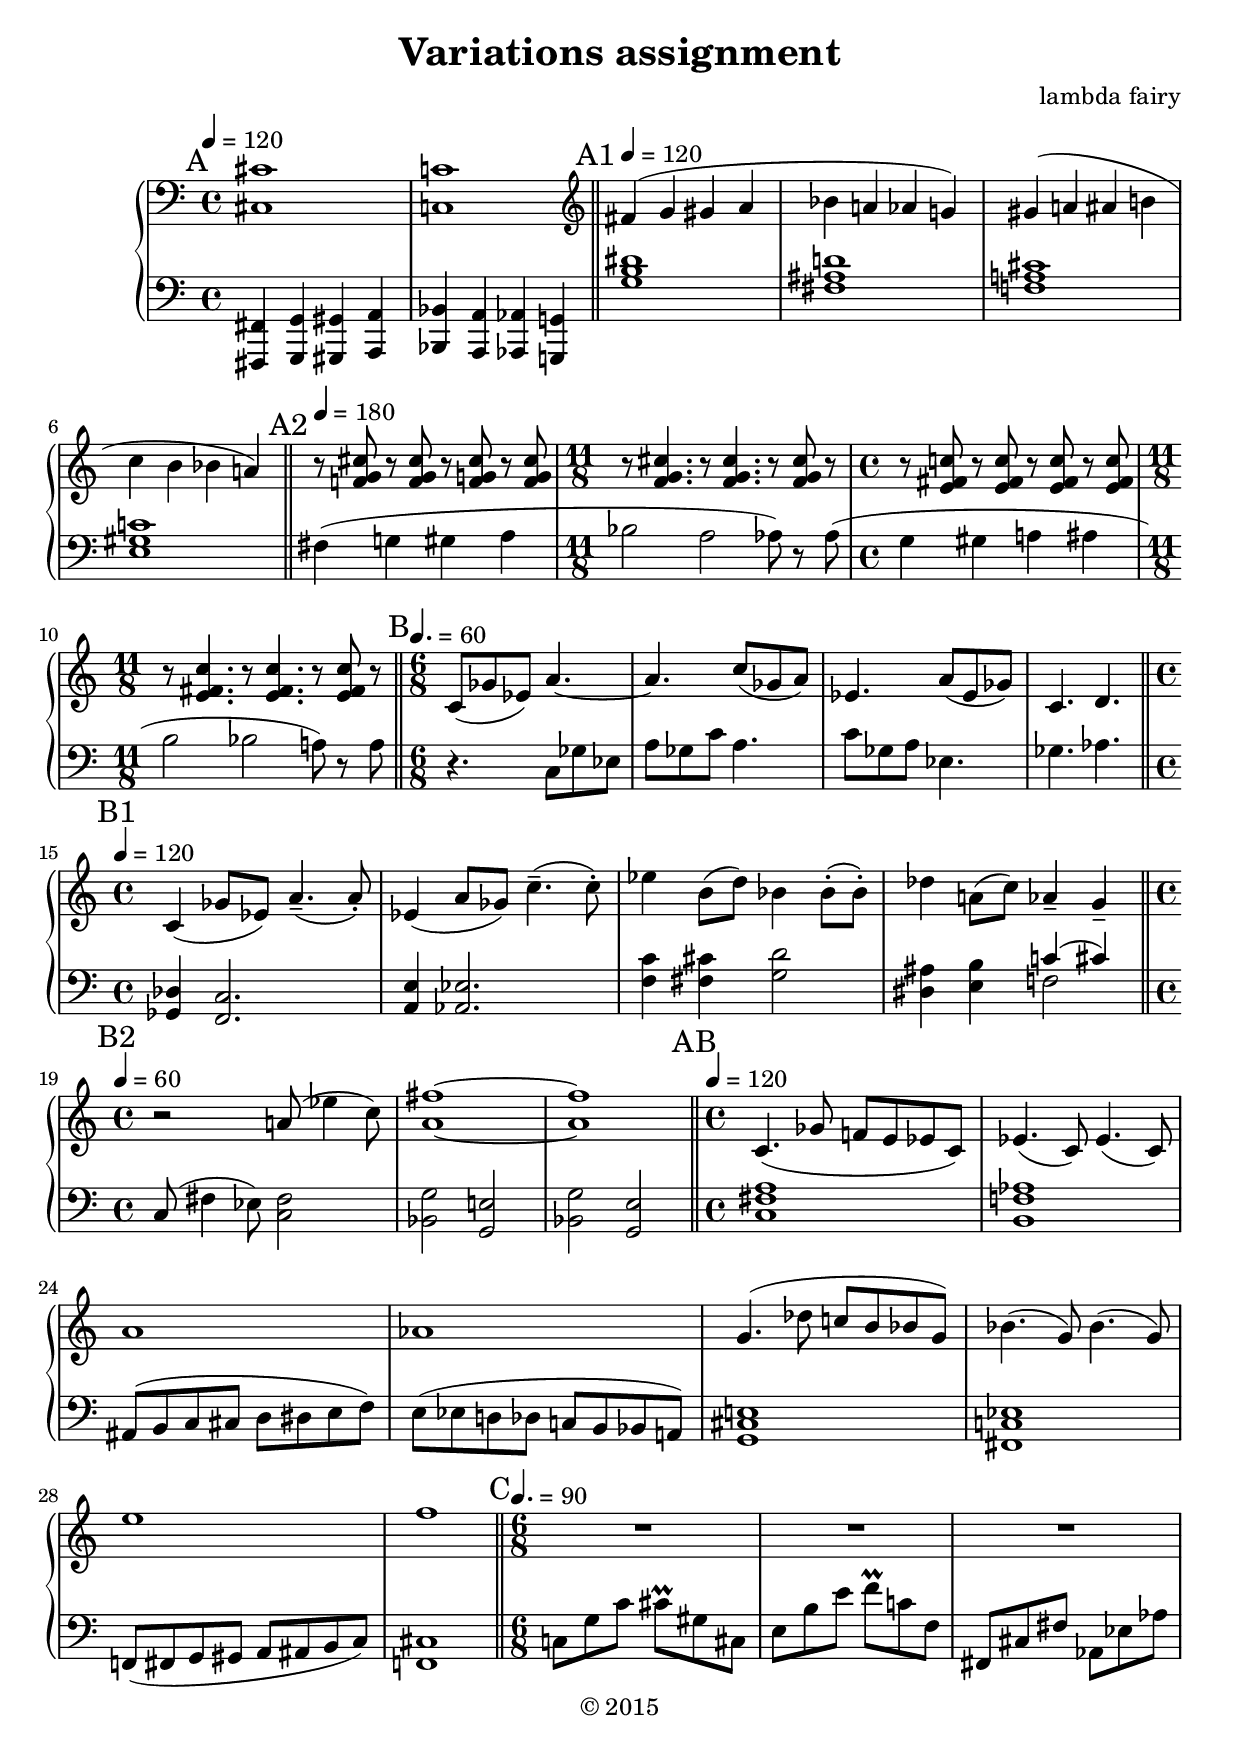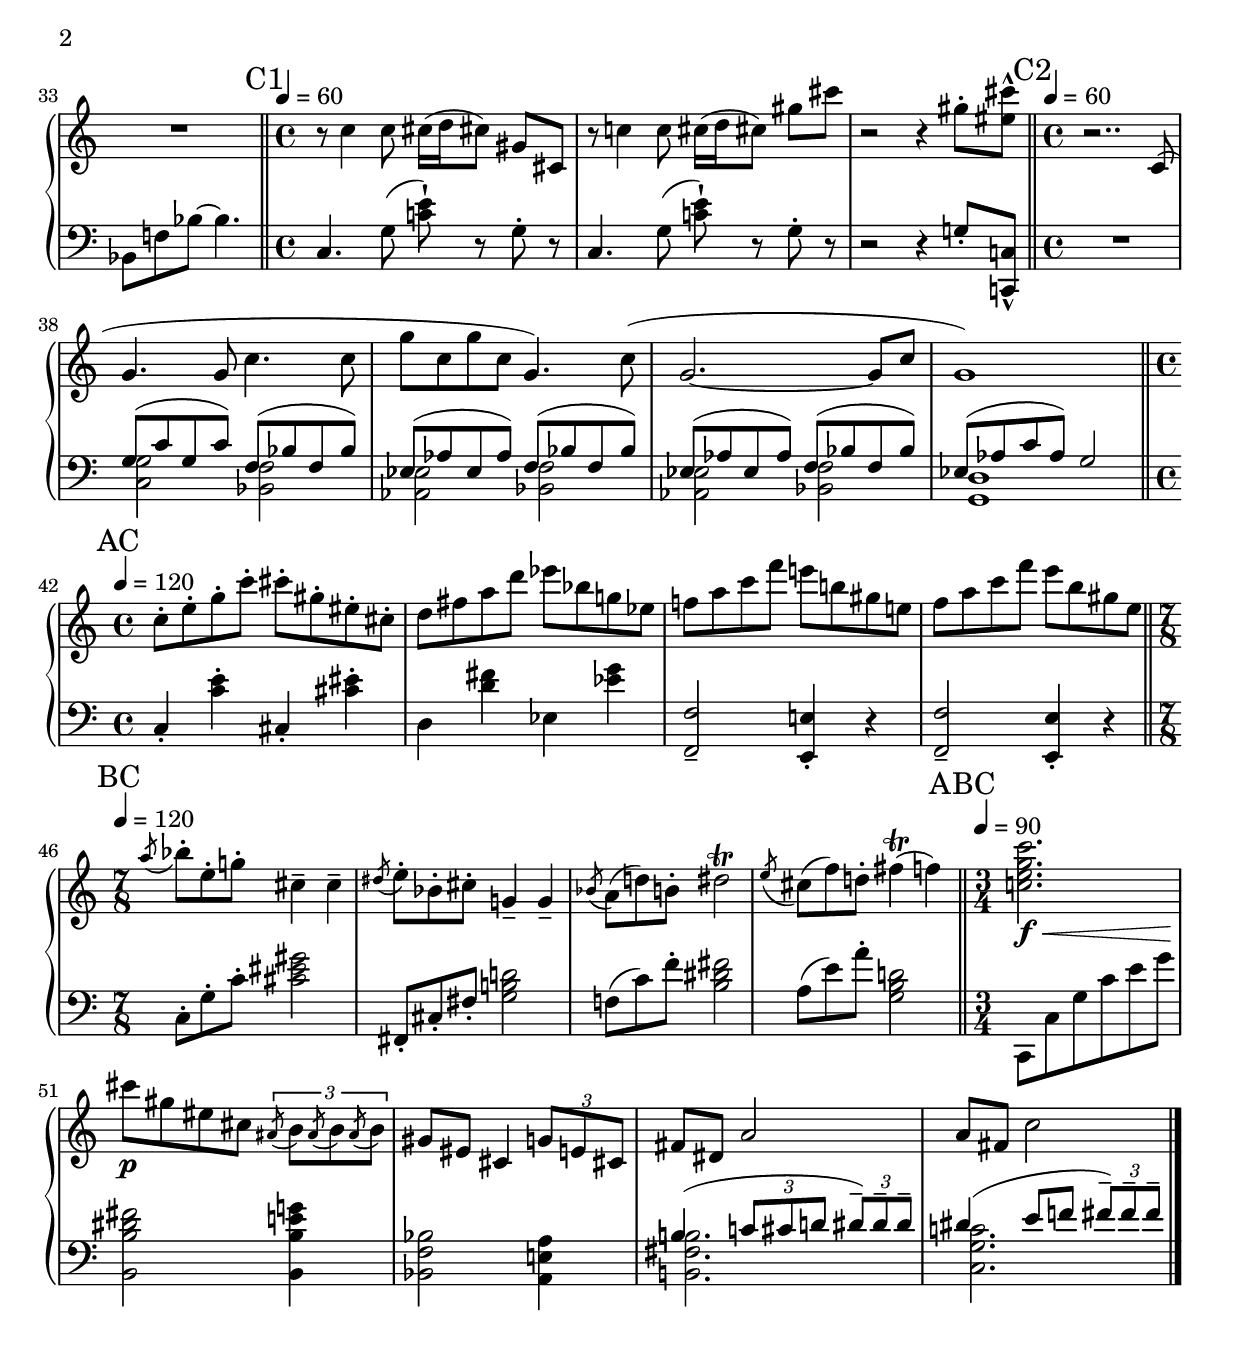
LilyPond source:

\version "2.18.2"

\include "articulate.ly"
\include "shared.ily"

#(set-global-staff-size 21)

\header {
    title = "Variations assignment"
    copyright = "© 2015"
    }

A = {
    \set Staff.midiInstrument = #"acoustic grand"
    \tempo 4 = 120

    \time 4/4

    \mark "A"
    \clef bass
    \relative c {
        | <cs cs'>1
        | <c c'>
        }

    \bar "||"

    \mark "A1"
    \clef treble
    \tempo 4 = 120
    \relative c' {
        | fs4( g gs a
        | bf a af g)
        | gs( a as b
        | c b bf a)
        }

    \bar "||"

    \mark "A2"
    \tempo 4 = 180
    \clef treble
    \relative c' {
        | r8 <f g cs> r q r q r q
        \time 11/8
        | r8 q4. r8 q4. r8 q r
        \time 4/4
        | r8 <e fs c'> r q r q r q
        \time 11/8
        | r8 q4. r8 q4. r8 q r
        }

    \bar "||"

    \mark "B"
    \tempo 4. = 60
    \clef treble
    \relative c' {
        \time 6/8
        | c8( gf' ef) a4. ~
        | a4. c8( gf a)
        | ef4. a8( ef gf)
        | c,4. d
        }

    \bar "||"

    \mark "B1"
    \tempo 4 = 120
    \clef treble
    \relative c' {
        \time 4/4
        | c4( gf'8 ef) a4.(-- a8)-.
        | ef4( a8 gf) c4.(-- c8)-.
        | ef4 b8( d) bf4 bf8(-. bf)-.
        | df4 a8( c) af4-- g--
        }

    \bar "||"

    \mark "B2"
    \tempo 4 = 60
    \relative c' {
        \time 4/4
        | r2 a'8( ef'4 c8)
        | <a fs'>1 ~
        | q
        }

    \bar "||"

    \mark "AB"
    \tempo 4 = 120
    \relative c' {
        \time 4/4
        | c4.( gf'8 f e ef c)
        | ef4.( c8) ef4.( c8)
        | a'1
        | af
        | g4.( df'8 c b bf g)
        | bf4.( g8) bf4.( g8)
        | e'1
        | f
        }

    \bar "||"

    \mark "C"
    \tempo 4. = 90
    \relative c' {
        \time 6/8
        | R8*6
        | R8*6
        | R8*6
        | R8*6
        }

    \bar "||"

    \mark "C1"
    \tempo 4 = 60
    \relative c'' {
        \time 4/4
        | r8 c4 c8 cs16( d cs8) gs cs,
        | r8 c'4 c8 cs16( d cs8) gs' cs
        | r2 r4 gs8-. <es cs'>-^
        }

    \bar "||"

    \mark "C2"
    \tempo 4 = 60
    \relative c' {
        \time 4/4
        | r2.. c8(
        | g'4. g8 c4. c8
        | g'8 c, g' c, g4.) c8(
        | g2. ~ g8 c
        | g1)
        }

    \bar "||"

    \mark "AC"
    \tempo 4 = 120
    \relative c'' {
        \time 4/4
        | c8-. e-. g-. c-. cs-. gs-. es-. cs-.
        | d fs a d ef bf g ef
        | f a c f e b gs e
        | f a c f e b gs e
        }

    \bar "||"

    \mark "BC"
    \tempo 4 = 120
    \relative c'' {
        \time 7/8
        | \acciaccatura a'8 bf8-.[ e,-. g-.] cs,4-- cs--
        | \acciaccatura ds8 e8-.[ bf-. cs-.] g4-- g--
        | \acciaccatura bf8 a8([ d) b-.] ds2\trill
        | \acciaccatura e8 cs8([ f) d-.] fs4(\trill f)
        }

    \bar "||"

    \mark "ABC"
    \tempo 4 = 90
    \relative c'' {
        \time 3/4
        | <c e g c>2.\f\<
        | cs'8\p gs es cs
        \times 2/3 { \repeat unfold 3 { \acciaccatura as8 b8 } }
        | gs8 es cs4 \times 2/3 { g'8 e cs! }
        | fs8 ds a'2
        | a8 fs c'2
        }

    \bar "|."
    }

B = {
    \set Staff.midiInstrument = #"acoustic grand"

    \clef bass
    \relative c,, {
        | <fs fs'>4 <g g'> <gs gs'> <a a'>
        | <bf bf'> <a a'> <af af'> <g g'>
        }

    % A1
    \relative c' {
        | <g b ds>1
        | <fs as d>
        | <f a cs>
        | <e gs c>
        }

    % A2
    \relative c {
        | fs4( g gs a
        | bf2 a af8) r af(
        | g4 gs a as
        | b2 bf a8) r a
        }

    % B
    \relative c {
        | r4. c8 gf' ef
        | a8 gf c a4.
        | c8 gf a ef4.
        | gf4. af
        }

    % B1
    \relative c {
        | <gf df'>4 <f c'>2.
        | <a e'>4 <af ef'>2.
        | <f' c'>4 <fs cs'> <g d'>2
        | <ds as'>4 <e b'> << { c'4( cs) } \\ f,2 >>
        }

    % B2
    \relative c {
        | c8( fs4 ef8) <c fs>2
        | <bf g'>2 <g e'>
        | <bf g'> <g e'>
        }

    % AB
    \relative c {
        | <c fs a>1
        | <b f' af>
        | as8( b c cs d ds e f)
        | e8( ef d df c b bf a)
        | <g cs e>1
        | <fs c' ef>
        | f8( fs g gs a as b c)
        | <f, cs'>1
        }

    % C
    \relative c {
        | c8 g' c cs\prall gs cs,
        | e b' e f\prall c f,
        | fs, cs' fs af, ef' af
        | bf, f' bf ~ bf4.
        }

    % C1
    \relative c {
        | c4. g'8( <c! e>-!) r g-. r
        | c,4. g'8( <c e>-!) r g-. r
        | r2 r4 g!8-. <c,,! c'!>-^
        }

    % C2
    \relative c {
        | R1
        << {
            | g'8( c g c) f,( bf f bf)
            | ef,( af ef af) f( bf f bf)
            | ef,( af ef af) f( bf f bf)
            | ef,( af c af) g2
            }
        \\ {
            | <c, g'>2 <bf f'>
            | <af ef'> <bf f'>
            | <af ef'> <bf f'>
            | <g d'>1
            } >>
        }

    % AC
    \relative c {
        | c4-. <c' e>-. cs,-. <cs' es>-.
        | d, <d' fs> ef, <ef' g>
        | <f,, f'>2-- <e e'>4-. r
        | <f f'>2-- <e e'>4-. r
        }

    % BC
    \relative c {
        | c8[-. g'-. c-.] <cs es gs>2
        | fs,,8[-. cs'-. fs-.] <g b d>2
        | f8[( c') f-.] <b, ds fs>2
        | a8[( e') a-.] <g, b d>2
        }

    % ABC
    \relative c, {
        | c8 c' g' c e g
        | <b,, b' ds fs>2 <b b' e g>4
        | <bf f' bf>2 <a e' a>4
        << {
            | b'4( \times 2/3 { c8 cs d } \times 2/3 { ds8)-- ds-- ds-- }
            | ds4( e8 f \times 2/3 { fs8)-- fs-- fs-- }
            }
        \\ {
            | <b,, fs' b>2.
            | <c g' c>2.
            } >>
        }

    }

stuff = <<
    \new PianoStaff <<
        #(set-accidental-style 'piano)
        \new Staff = "A" { \A }
        \new Staff = "B" { \B }
        >>
    >>

\score {
    \stuff
    \layout { }
    }

\score {
    % \articulate \stuff
    \stuff
    \midi { }
    }
